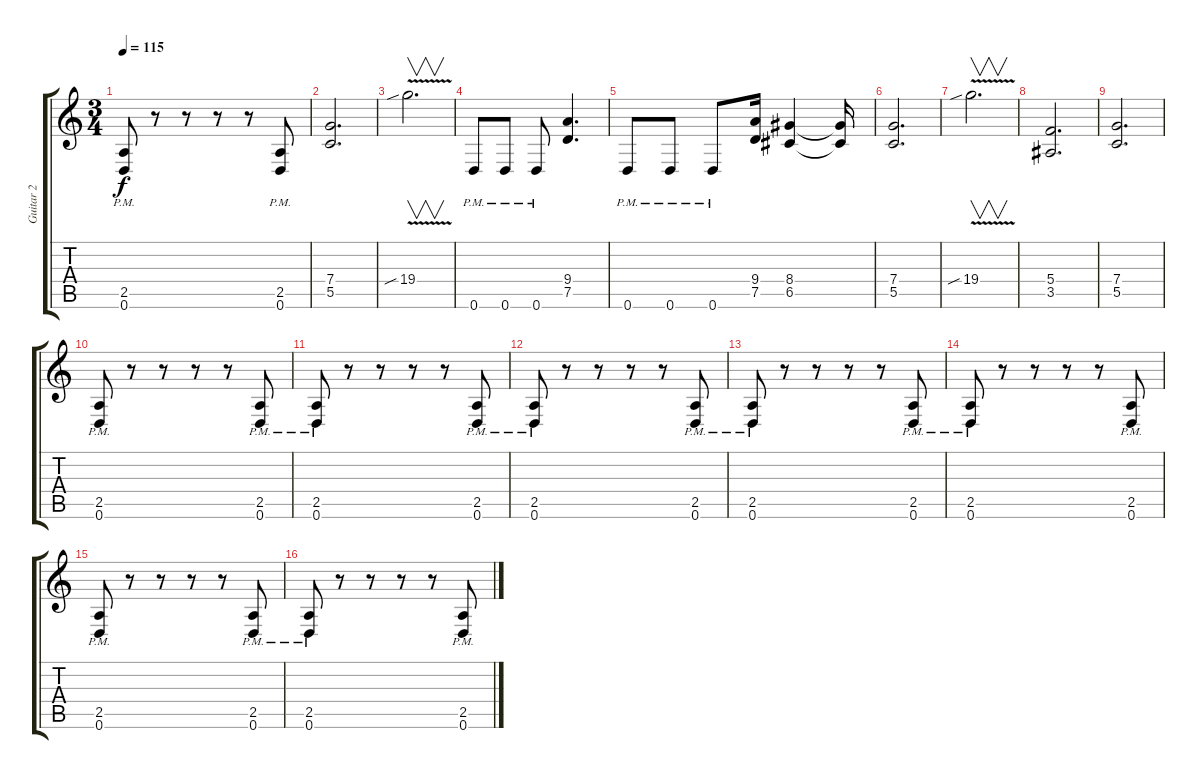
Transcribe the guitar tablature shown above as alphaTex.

\track ("Guitar 2" "Guitar 2") {instrument distortionguitar}
\staff {score tabs}
\tuning (D4 A3 F3 C3 G2 D2) {hide}
\ts (3 4)
\tempo 115
\clef g2
\ks c
(2.5{pm} 0.6{pm}).8{dy f} r.8 r.8 r.8 r.8 (2.5{pm} 0.6{pm}).8 |
(7.4 5.5).2{d} |
19.4{v sib}.2{v d} |
0.6{pm}.8 0.6{pm}.8 0.6{pm}.8 (9.4 7.5).4{d} |
0.6{pm}.8 0.6{pm}.8 0.6{pm}.8 (9.4 7.5).16 (8.4 6.5).4 (8.4{t} 6.5{t}).16 |
(7.4 5.5).2{d} |
19.4{v sib}.2{v d} |
(5.4 3.5).2{d} |
(7.4 5.5).2{d} |
(2.5{pm} 0.6{pm}).8 r.8 r.8 r.8 r.8 (2.5{pm} 0.6{pm}).8 |
(2.5{pm} 0.6{pm}).8 r.8 r.8 r.8 r.8 (2.5{pm} 0.6{pm}).8 |
(2.5{pm} 0.6{pm}).8 r.8 r.8 r.8 r.8 (2.5{pm} 0.6{pm}).8 |
(2.5{pm} 0.6{pm}).8 r.8 r.8 r.8 r.8 (2.5{pm} 0.6{pm}).8 |
(2.5{pm} 0.6{pm}).8 r.8 r.8 r.8 r.8 (2.5{pm} 0.6{pm}).8 |
(2.5{pm} 0.6{pm}).8 r.8 r.8 r.8 r.8 (2.5{pm} 0.6{pm}).8 |
(2.5{pm} 0.6{pm}).8 r.8 r.8 r.8 r.8 (2.5{pm} 0.6{pm}).8
